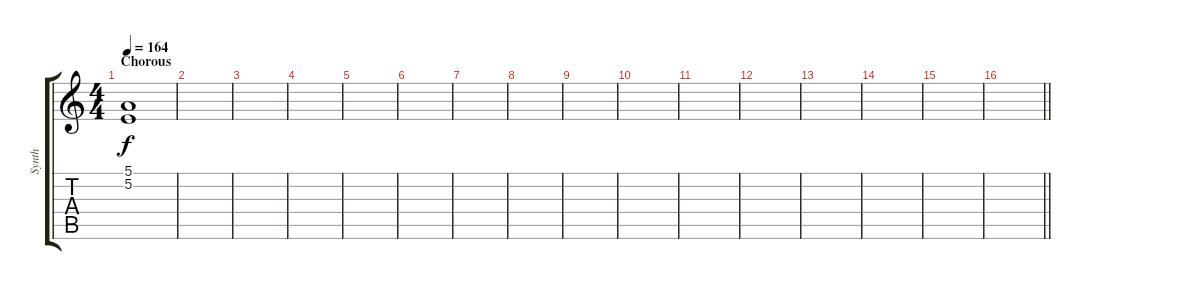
\track ("Synth" "Synth") {instrument pad8sweep}
\staff {score tabs}
\tuning (E4 B3 G3 D3 A2 E2) {hide}
\ts (4 4)
\section ("" "Chorous")
\tempo 164
\clef g2
\ks c
(5.1 5.2{t}).1{dy f} |
|
|
|
|
|
|
|
|
|
|
|
|
|
|
\barLineRight lightlight
